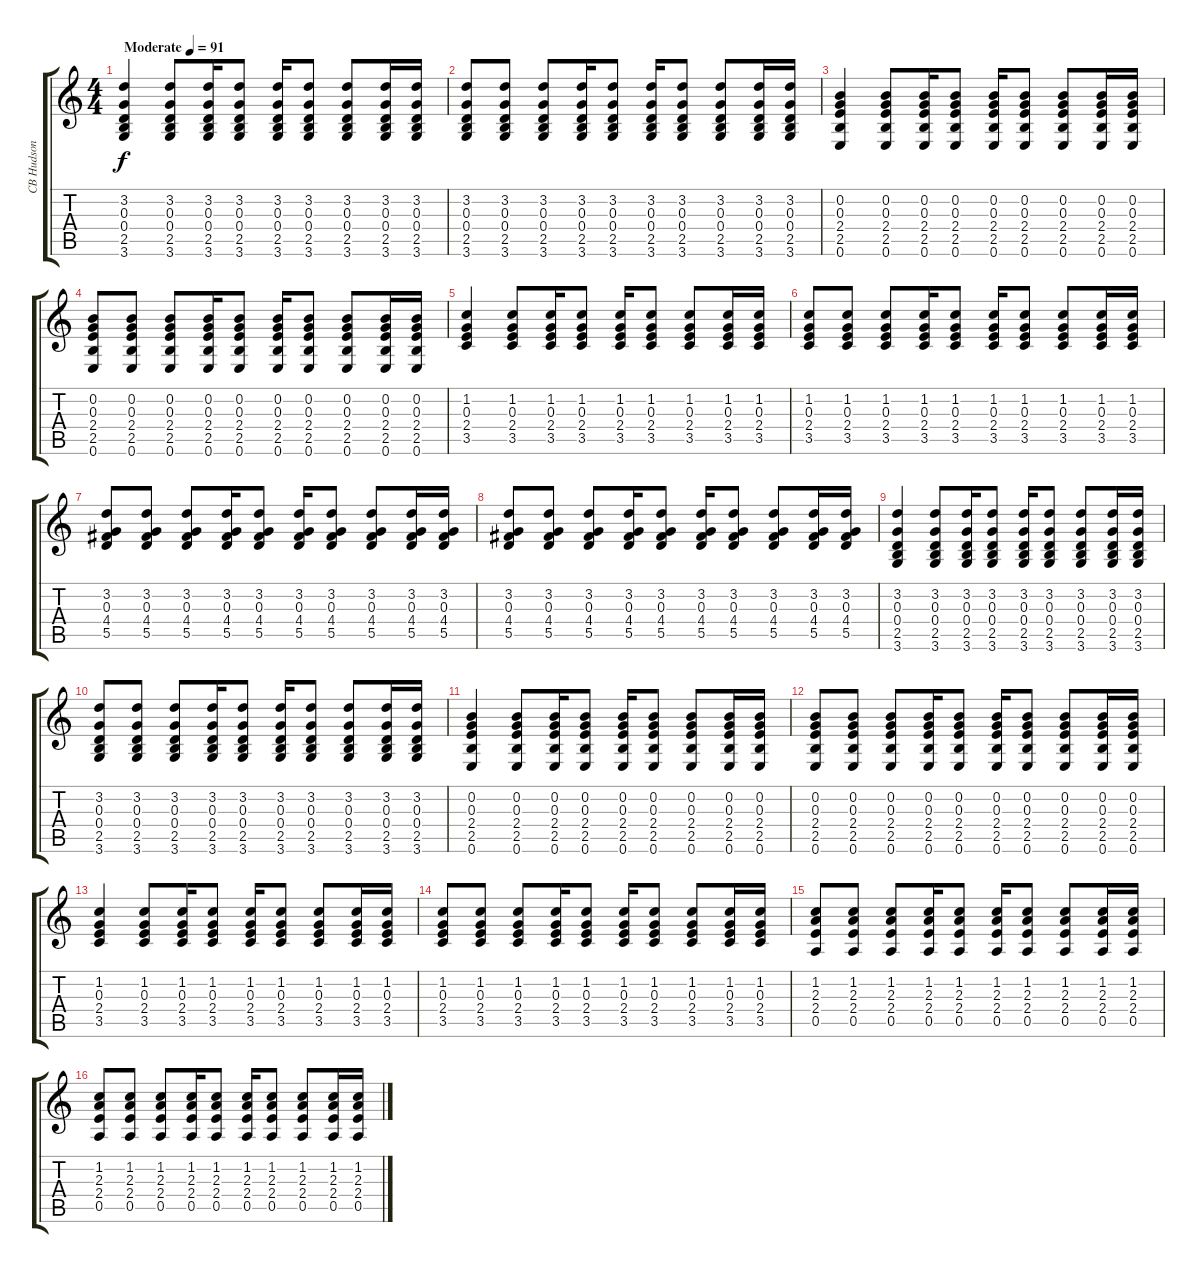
\track ("CB Hudson - acoustic guitar" "CB Hudson ") {instrument acousticguitarsteel}
\staff {score tabs}
\tuning (E4 B3 G3 D3 A2 E2) {hide}
\ts (4 4)
\tempo (91 "Moderate")
\clef g2
\ks c
(3.2 0.3 0.4 2.5 3.6).4{dy f instrument acousticguitarsteel} (3.2 0.3 0.4 2.5 3.6).8 (3.2 0.3 0.4 2.5 3.6).16 (3.2 0.3 0.4 2.5 3.6).8 (3.2 0.3 0.4 2.5 3.6).16 (3.2 0.3 0.4 2.5 3.6).8 (3.2 0.3 0.4 2.5 3.6).8 (3.2 0.3 0.4 2.5 3.6).16 (3.2 0.3 0.4 2.5 3.6).16 |
(3.2 0.3 0.4 2.5 3.6).8 (3.2 0.3 0.4 2.5 3.6).8 (3.2 0.3 0.4 2.5 3.6).8 (3.2 0.3 0.4 2.5 3.6).16 (3.2 0.3 0.4 2.5 3.6).8 (3.2 0.3 0.4 2.5 3.6).16 (3.2 0.3 0.4 2.5 3.6).8 (3.2 0.3 0.4 2.5 3.6).8 (3.2 0.3 0.4 2.5 3.6).16 (3.2 0.3 0.4 2.5 3.6).16 |
(0.2 0.3 2.4 2.5 0.6).4 (0.2 0.3 2.4 2.5 0.6).8 (0.2 0.3 2.4 2.5 0.6).16 (0.2 0.3 2.4 2.5 0.6).8 (0.2 0.3 2.4 2.5 0.6).16 (0.2 0.3 2.4 2.5 0.6).8 (0.2 0.3 2.4 2.5 0.6).8 (0.2 0.3 2.4 2.5 0.6).16 (0.2 0.3 2.4 2.5 0.6).16 |
(0.2 0.3 2.4 2.5 0.6).8 (0.2 0.3 2.4 2.5 0.6).8 (0.2 0.3 2.4 2.5 0.6).8 (0.2 0.3 2.4 2.5 0.6).16 (0.2 0.3 2.4 2.5 0.6).8 (0.2 0.3 2.4 2.5 0.6).16 (0.2 0.3 2.4 2.5 0.6).8 (0.2 0.3 2.4 2.5 0.6).8 (0.2 0.3 2.4 2.5 0.6).16 (0.2 0.3 2.4 2.5 0.6).16 |
(1.2 0.3 2.4 3.5).4 (1.2 0.3 2.4 3.5).8 (1.2 0.3 2.4 3.5).16 (1.2 0.3 2.4 3.5).8 (1.2 0.3 2.4 3.5).16 (1.2 0.3 2.4 3.5).8 (1.2 0.3 2.4 3.5).8 (1.2 0.3 2.4 3.5).16 (1.2 0.3 2.4 3.5).16 |
(1.2 0.3 2.4 3.5).8 (1.2 0.3 2.4 3.5).8 (1.2 0.3 2.4 3.5).8 (1.2 0.3 2.4 3.5).16 (1.2 0.3 2.4 3.5).8 (1.2 0.3 2.4 3.5).16 (1.2 0.3 2.4 3.5).8 (1.2 0.3 2.4 3.5).8 (1.2 0.3 2.4 3.5).16 (1.2 0.3 2.4 3.5).16 |
(3.2 0.3 4.4 5.5).8 (3.2 0.3 4.4 5.5).8 (3.2 0.3 4.4 5.5).8 (3.2 0.3 4.4 5.5).16 (3.2 0.3 4.4 5.5).8 (3.2 0.3 4.4 5.5).16 (3.2 0.3 4.4 5.5).8 (3.2 0.3 4.4 5.5).8 (3.2 0.3 4.4 5.5).16 (3.2 0.3 4.4 5.5).16 |
(3.2 0.3 4.4 5.5).8 (3.2 0.3 4.4 5.5).8 (3.2 0.3 4.4 5.5).8 (3.2 0.3 4.4 5.5).16 (3.2 0.3 4.4 5.5).8 (3.2 0.3 4.4 5.5).16 (3.2 0.3 4.4 5.5).8 (3.2 0.3 4.4 5.5).8 (3.2 0.3 4.4 5.5).16 (3.2 0.3 4.4 5.5).16 |
(3.2 0.3 0.4 2.5 3.6).4 (3.2 0.3 0.4 2.5 3.6).8 (3.2 0.3 0.4 2.5 3.6).16 (3.2 0.3 0.4 2.5 3.6).8 (3.2 0.3 0.4 2.5 3.6).16 (3.2 0.3 0.4 2.5 3.6).8 (3.2 0.3 0.4 2.5 3.6).8 (3.2 0.3 0.4 2.5 3.6).16 (3.2 0.3 0.4 2.5 3.6).16 |
(3.2 0.3 0.4 2.5 3.6).8 (3.2 0.3 0.4 2.5 3.6).8 (3.2 0.3 0.4 2.5 3.6).8 (3.2 0.3 0.4 2.5 3.6).16 (3.2 0.3 0.4 2.5 3.6).8 (3.2 0.3 0.4 2.5 3.6).16 (3.2 0.3 0.4 2.5 3.6).8 (3.2 0.3 0.4 2.5 3.6).8 (3.2 0.3 0.4 2.5 3.6).16 (3.2 0.3 0.4 2.5 3.6).16 |
(0.2 0.3 2.4 2.5 0.6).4 (0.2 0.3 2.4 2.5 0.6).8 (0.2 0.3 2.4 2.5 0.6).16 (0.2 0.3 2.4 2.5 0.6).8 (0.2 0.3 2.4 2.5 0.6).16 (0.2 0.3 2.4 2.5 0.6).8 (0.2 0.3 2.4 2.5 0.6).8 (0.2 0.3 2.4 2.5 0.6).16 (0.2 0.3 2.4 2.5 0.6).16 |
(0.2 0.3 2.4 2.5 0.6).8 (0.2 0.3 2.4 2.5 0.6).8 (0.2 0.3 2.4 2.5 0.6).8 (0.2 0.3 2.4 2.5 0.6).16 (0.2 0.3 2.4 2.5 0.6).8 (0.2 0.3 2.4 2.5 0.6).16 (0.2 0.3 2.4 2.5 0.6).8 (0.2 0.3 2.4 2.5 0.6).8 (0.2 0.3 2.4 2.5 0.6).16 (0.2 0.3 2.4 2.5 0.6).16 |
(1.2 0.3 2.4 3.5).4 (1.2 0.3 2.4 3.5).8 (1.2 0.3 2.4 3.5).16 (1.2 0.3 2.4 3.5).8 (1.2 0.3 2.4 3.5).16 (1.2 0.3 2.4 3.5).8 (1.2 0.3 2.4 3.5).8 (1.2 0.3 2.4 3.5).16 (1.2 0.3 2.4 3.5).16 |
(1.2 0.3 2.4 3.5).8 (1.2 0.3 2.4 3.5).8 (1.2 0.3 2.4 3.5).8 (1.2 0.3 2.4 3.5).16 (1.2 0.3 2.4 3.5).8 (1.2 0.3 2.4 3.5).16 (1.2 0.3 2.4 3.5).8 (1.2 0.3 2.4 3.5).8 (1.2 0.3 2.4 3.5).16 (1.2 0.3 2.4 3.5).16 |
(1.2 2.3 2.4 0.5).8 (1.2 2.3 2.4 0.5).8 (1.2 2.3 2.4 0.5).8 (1.2 2.3 2.4 0.5).16 (1.2 2.3 2.4 0.5).8 (1.2 2.3 2.4 0.5).16 (1.2 2.3 2.4 0.5).8 (1.2 2.3 2.4 0.5).8 (1.2 2.3 2.4 0.5).16 (1.2 2.3 2.4 0.5).16 |
(1.2 2.3 2.4 0.5).8 (1.2 2.3 2.4 0.5).8 (1.2 2.3 2.4 0.5).8 (1.2 2.3 2.4 0.5).16 (1.2 2.3 2.4 0.5).8 (1.2 2.3 2.4 0.5).16 (1.2 2.3 2.4 0.5).8 (1.2 2.3 2.4 0.5).8 (1.2 2.3 2.4 0.5).16 (1.2 2.3 2.4 0.5).16
